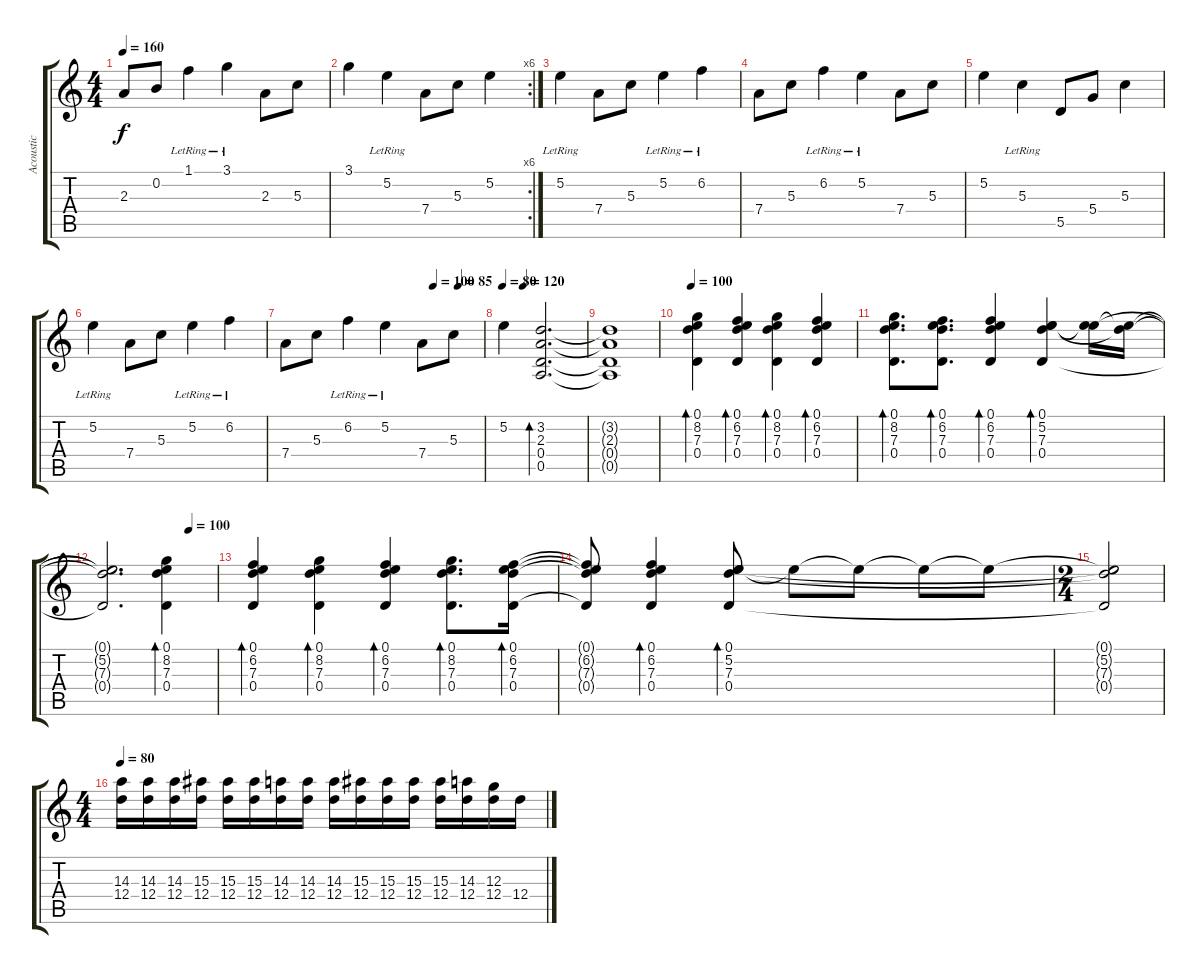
\track ("Acoustic" "Acoustic") {instrument acousticguitarsteel}
\staff {score tabs}
\tuning (E4 B3 G3 D3 A2 E2) {hide}
\ts (4 4)
\tempo 160
\clef g2
\ks c
2.3.8{dy f} 0.2.8 1.1{lr}.4 3.1{lr}.4 2.3.8 5.3.8 |
\rc 6
3.1.4 5.2{lr}.4 7.4.8 5.3.8 5.2.4 |
5.2{lr}.4 7.4.8 5.3.8 5.2{lr}.4 6.2{lr}.4 |
7.4.8 5.3.8 6.2{lr}.4 5.2{lr}.4 7.4.8 5.3.8 |
5.2.4 5.3{lr}.4 5.5.8 5.4.8 5.3.4 |
5.2{lr}.4 7.4.8 5.3.8 5.2{lr}.4 6.2{lr}.4 |
\tempo (100 0.75)
\tempo (85 0.875)
7.4.8 5.3.8 6.2{lr}.4 5.2{lr}.4 7.4.8 5.3.8 |
\tempo 80
\tempo (120 0.25)
5.2.4 (3.2 2.3 0.4 0.5).2{d bd 480} |
(3.2{t} 2.3{t} 0.4{t} 0.5{t}).1 |
\tempo 100
(0.1 8.2 7.3 0.4).4{bd 60} (0.1 6.2 7.3 0.4).4{bd 60} (0.1 8.2 7.3 0.4).4{bd 60} (0.1 6.2 7.3 0.4).4{bd 60} |
(0.1 8.2 7.3 0.4).8{d bd 60} (0.1 6.2 7.3 0.4).8{d bd 60} (0.1 6.2 7.3 0.4).4{bd 60} (0.1 5.2 7.3 0.4).4{bd 60} (0.1{t} 5.2{t}).16 (5.2{t} 7.3{t}).16 |
\tempo (100 0.75)
(0.1{t} 5.2{t} 7.3{t} 0.4{t}).2{d} (0.1 8.2 7.3 0.4).4{bd 60} |
(0.1 6.2 7.3 0.4).4{bd 60} (0.1 8.2 7.3 0.4).4{bd 60} (0.1 6.2 7.3 0.4).4{bd 60} (0.1 8.2 7.3 0.4).8{d bd 60} (0.1 6.2 7.3 0.4).16{bd 60} |
(0.1{t} 6.2{t} 7.3{t} 0.4{t}).8 (0.1 6.2 7.3 0.4).4{bd 60} (0.1 5.2 7.3 0.4).8{bd 60} 0.1{t}.8 0.1{t}.8 0.1{t}.8 0.1{t}.8 |
\ts (2 4)
(0.1{t} 5.2{t} 7.3{t} 0.4{t}).2 |
\ts (4 4)
\tempo 80
(14.3 12.4).16 (14.3 12.4).16 (14.3 12.4).16 (15.3 12.4).16 (15.3 12.4).16 (15.3 12.4).16 (14.3 12.4).16 (14.3 12.4).16 (14.3 12.4).16 (15.3 12.4).16 (15.3 12.4).16 (15.3 12.4).16 (15.3 12.4).16 (14.3 12.4).16 (12.3 12.4).16 12.4.16
